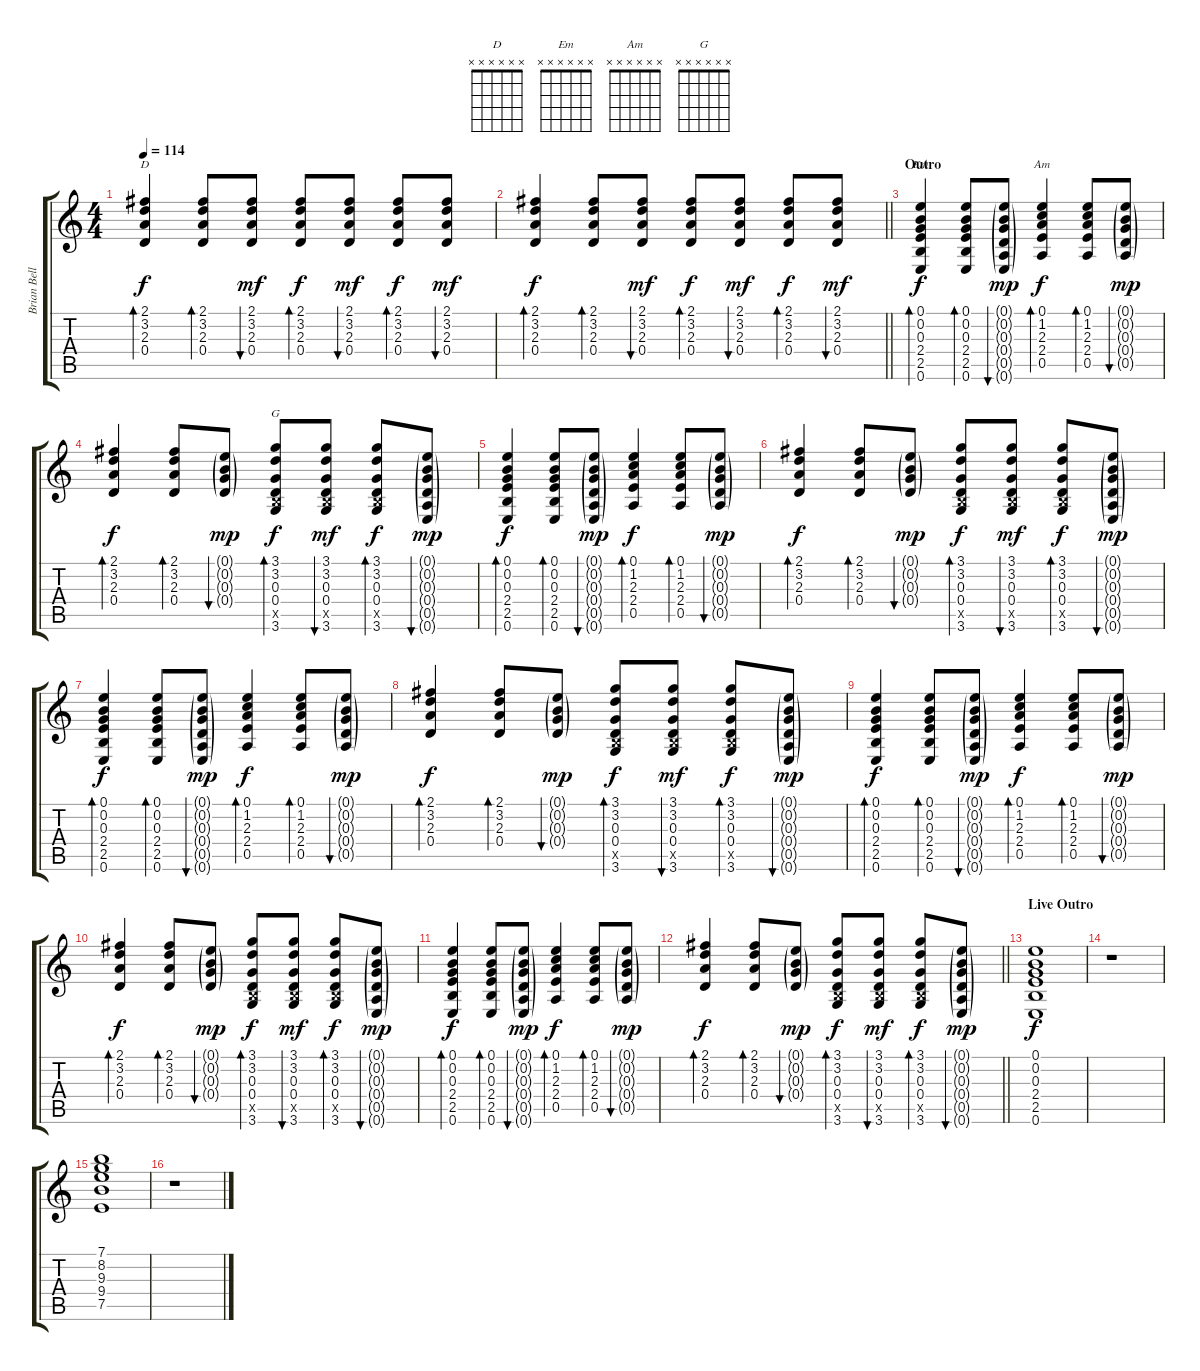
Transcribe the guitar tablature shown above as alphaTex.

\track ("Brian Bell - Guitar 2" "Brian Bell") {instrument electricguitarclean}
\staff {score tabs}
\tuning (E4 B3 G3 D3 A2 E2) {hide}
\chord ("D" x x x x x x)
\chord ("Em" x x x x x x)
\chord ("Am" x x x x x x)
\chord ("G" x x x x x x)
\ts (4 4)
\tempo 114
\clef g2
\ks c
(2.1 3.2 2.3 0.4).4{bd 30 ch "D" dy f} (2.1 3.2 2.3 0.4).8{bd 30} (2.1 3.2 2.3 0.4).8{bu 30 dy mf} (2.1 3.2 2.3 0.4).8{bd 30 dy f} (2.1 3.2 2.3 0.4).8{bu 30 dy mf} (2.1 3.2 2.3 0.4).8{bd 30 dy f} (2.1 3.2 2.3 0.4).8{bu 30 dy mf} |
\barLineRight lightlight
(2.1 3.2 2.3 0.4).4{bd 30 dy f} (2.1 3.2 2.3 0.4).8{bd 30} (2.1 3.2 2.3 0.4).8{bu 30 dy mf} (2.1 3.2 2.3 0.4).8{bd 30 dy f} (2.1 3.2 2.3 0.4).8{bu 30 dy mf} (2.1 3.2 2.3 0.4).8{bd 30 dy f} (2.1 3.2 2.3 0.4).8{bu 30 dy mf} |
\section ("" "Outro")
(0.1 0.2 0.3 2.4 2.5 0.6).4{bd 30 ch "Em" dy f volume 10} (0.1 0.2 0.3 2.4 2.5 0.6).8{bd 30} (0.1{g} 0.2{g} 0.3{g} 0.4{g} 0.5{g} 0.6{g}).8{bu 30 dy mp} (0.1 1.2 2.3 2.4 0.5).4{bd 30 ch "Am" dy f} (0.1 1.2 2.3 2.4 0.5).8{bd 30} (0.1{g} 0.2{g} 0.3{g} 0.4{g} 0.5{g}).8{bu 30 dy mp} |
(2.1 3.2 2.3 0.4).4{bd 30 dy f} (2.1 3.2 2.3 0.4).8{bd 30} (0.1{g} 0.2{g} 0.3{g} 0.4{g}).8{bu 30 dy mp} (3.1 3.2 0.3 0.4 2.5{x} 3.6).8{bd 30 ch "G" dy f} (3.1 3.2 0.3 0.4 2.5{x} 3.6).8{bu 30 dy mf} (3.1 3.2 0.3 0.4 2.5{x} 3.6).8{bd 30 dy f} (0.1{g} 0.2{g} 0.3{g} 0.4{g} 0.5{g} 0.6{g}).8{bu 30 dy mp} |
(0.1 0.2 0.3 2.4 2.5 0.6).4{bd 30 dy f} (0.1 0.2 0.3 2.4 2.5 0.6).8{bd 30} (0.1{g} 0.2{g} 0.3{g} 0.4{g} 0.5{g} 0.6{g}).8{bu 30 dy mp} (0.1 1.2 2.3 2.4 0.5).4{bd 30 dy f} (0.1 1.2 2.3 2.4 0.5).8{bd 30} (0.1{g} 0.2{g} 0.3{g} 0.4{g} 0.5{g}).8{bu 30 dy mp} |
(2.1 3.2 2.3 0.4).4{bd 30 dy f} (2.1 3.2 2.3 0.4).8{bd 30} (0.1{g} 0.2{g} 0.3{g} 0.4{g}).8{bu 30 dy mp} (3.1 3.2 0.3 0.4 2.5{x} 3.6).8{bd 30 dy f} (3.1 3.2 0.3 0.4 2.5{x} 3.6).8{bu 30 dy mf} (3.1 3.2 0.3 0.4 2.5{x} 3.6).8{bd 30 dy f} (0.1{g} 0.2{g} 0.3{g} 0.4{g} 0.5{g} 0.6{g}).8{bu 30 dy mp} |
(0.1 0.2 0.3 2.4 2.5 0.6).4{bd 30 dy f} (0.1 0.2 0.3 2.4 2.5 0.6).8{bd 30} (0.1{g} 0.2{g} 0.3{g} 0.4{g} 0.5{g} 0.6{g}).8{bu 30 dy mp} (0.1 1.2 2.3 2.4 0.5).4{bd 30 dy f} (0.1 1.2 2.3 2.4 0.5).8{bd 30} (0.1{g} 0.2{g} 0.3{g} 0.4{g} 0.5{g}).8{bu 30 dy mp} |
(2.1 3.2 2.3 0.4).4{bd 30 dy f} (2.1 3.2 2.3 0.4).8{bd 30} (0.1{g} 0.2{g} 0.3{g} 0.4{g}).8{bu 30 dy mp} (3.1 3.2 0.3 0.4 2.5{x} 3.6).8{bd 30 dy f} (3.1 3.2 0.3 0.4 2.5{x} 3.6).8{bu 30 dy mf} (3.1 3.2 0.3 0.4 2.5{x} 3.6).8{bd 30 dy f} (0.1{g} 0.2{g} 0.3{g} 0.4{g} 0.5{g} 0.6{g}).8{bu 30 dy mp} |
(0.1 0.2 0.3 2.4 2.5 0.6).4{bd 30 dy f} (0.1 0.2 0.3 2.4 2.5 0.6).8{bd 30} (0.1{g} 0.2{g} 0.3{g} 0.4{g} 0.5{g} 0.6{g}).8{bu 30 dy mp} (0.1 1.2 2.3 2.4 0.5).4{bd 30 dy f} (0.1 1.2 2.3 2.4 0.5).8{bd 30} (0.1{g} 0.2{g} 0.3{g} 0.4{g} 0.5{g}).8{bu 30 dy mp} |
(2.1 3.2 2.3 0.4).4{bd 30 dy f} (2.1 3.2 2.3 0.4).8{bd 30} (0.1{g} 0.2{g} 0.3{g} 0.4{g}).8{bu 30 dy mp} (3.1 3.2 0.3 0.4 2.5{x} 3.6).8{bd 30 dy f} (3.1 3.2 0.3 0.4 2.5{x} 3.6).8{bu 30 dy mf} (3.1 3.2 0.3 0.4 2.5{x} 3.6).8{bd 30 dy f} (0.1{g} 0.2{g} 0.3{g} 0.4{g} 0.5{g} 0.6{g}).8{bu 30 dy mp} |
(0.1 0.2 0.3 2.4 2.5 0.6).4{bd 30 dy f} (0.1 0.2 0.3 2.4 2.5 0.6).8{bd 30} (0.1{g} 0.2{g} 0.3{g} 0.4{g} 0.5{g} 0.6{g}).8{bu 30 dy mp} (0.1 1.2 2.3 2.4 0.5).4{bd 30 dy f} (0.1 1.2 2.3 2.4 0.5).8{bd 30} (0.1{g} 0.2{g} 0.3{g} 0.4{g} 0.5{g}).8{bu 30 dy mp} |
\barLineRight lightlight
(2.1 3.2 2.3 0.4).4{bd 30 dy f} (2.1 3.2 2.3 0.4).8{bd 30} (0.1{g} 0.2{g} 0.3{g} 0.4{g}).8{bu 30 dy mp} (3.1 3.2 0.3 0.4 2.5{x} 3.6).8{bd 30 dy f} (3.1 3.2 0.3 0.4 2.5{x} 3.6).8{bu 30 dy mf} (3.1 3.2 0.3 0.4 2.5{x} 3.6).8{bd 30 dy f} (0.1{g} 0.2{g} 0.3{g} 0.4{g} 0.5{g} 0.6{g}).8{bu 30 dy mp} |
\section ("" "Live Outro")
(0.1 0.2 0.3 2.4 2.5 0.6).1{dy f} |
r.1 |
(7.1 8.2 9.3 9.4 7.5).1 |
r.1
